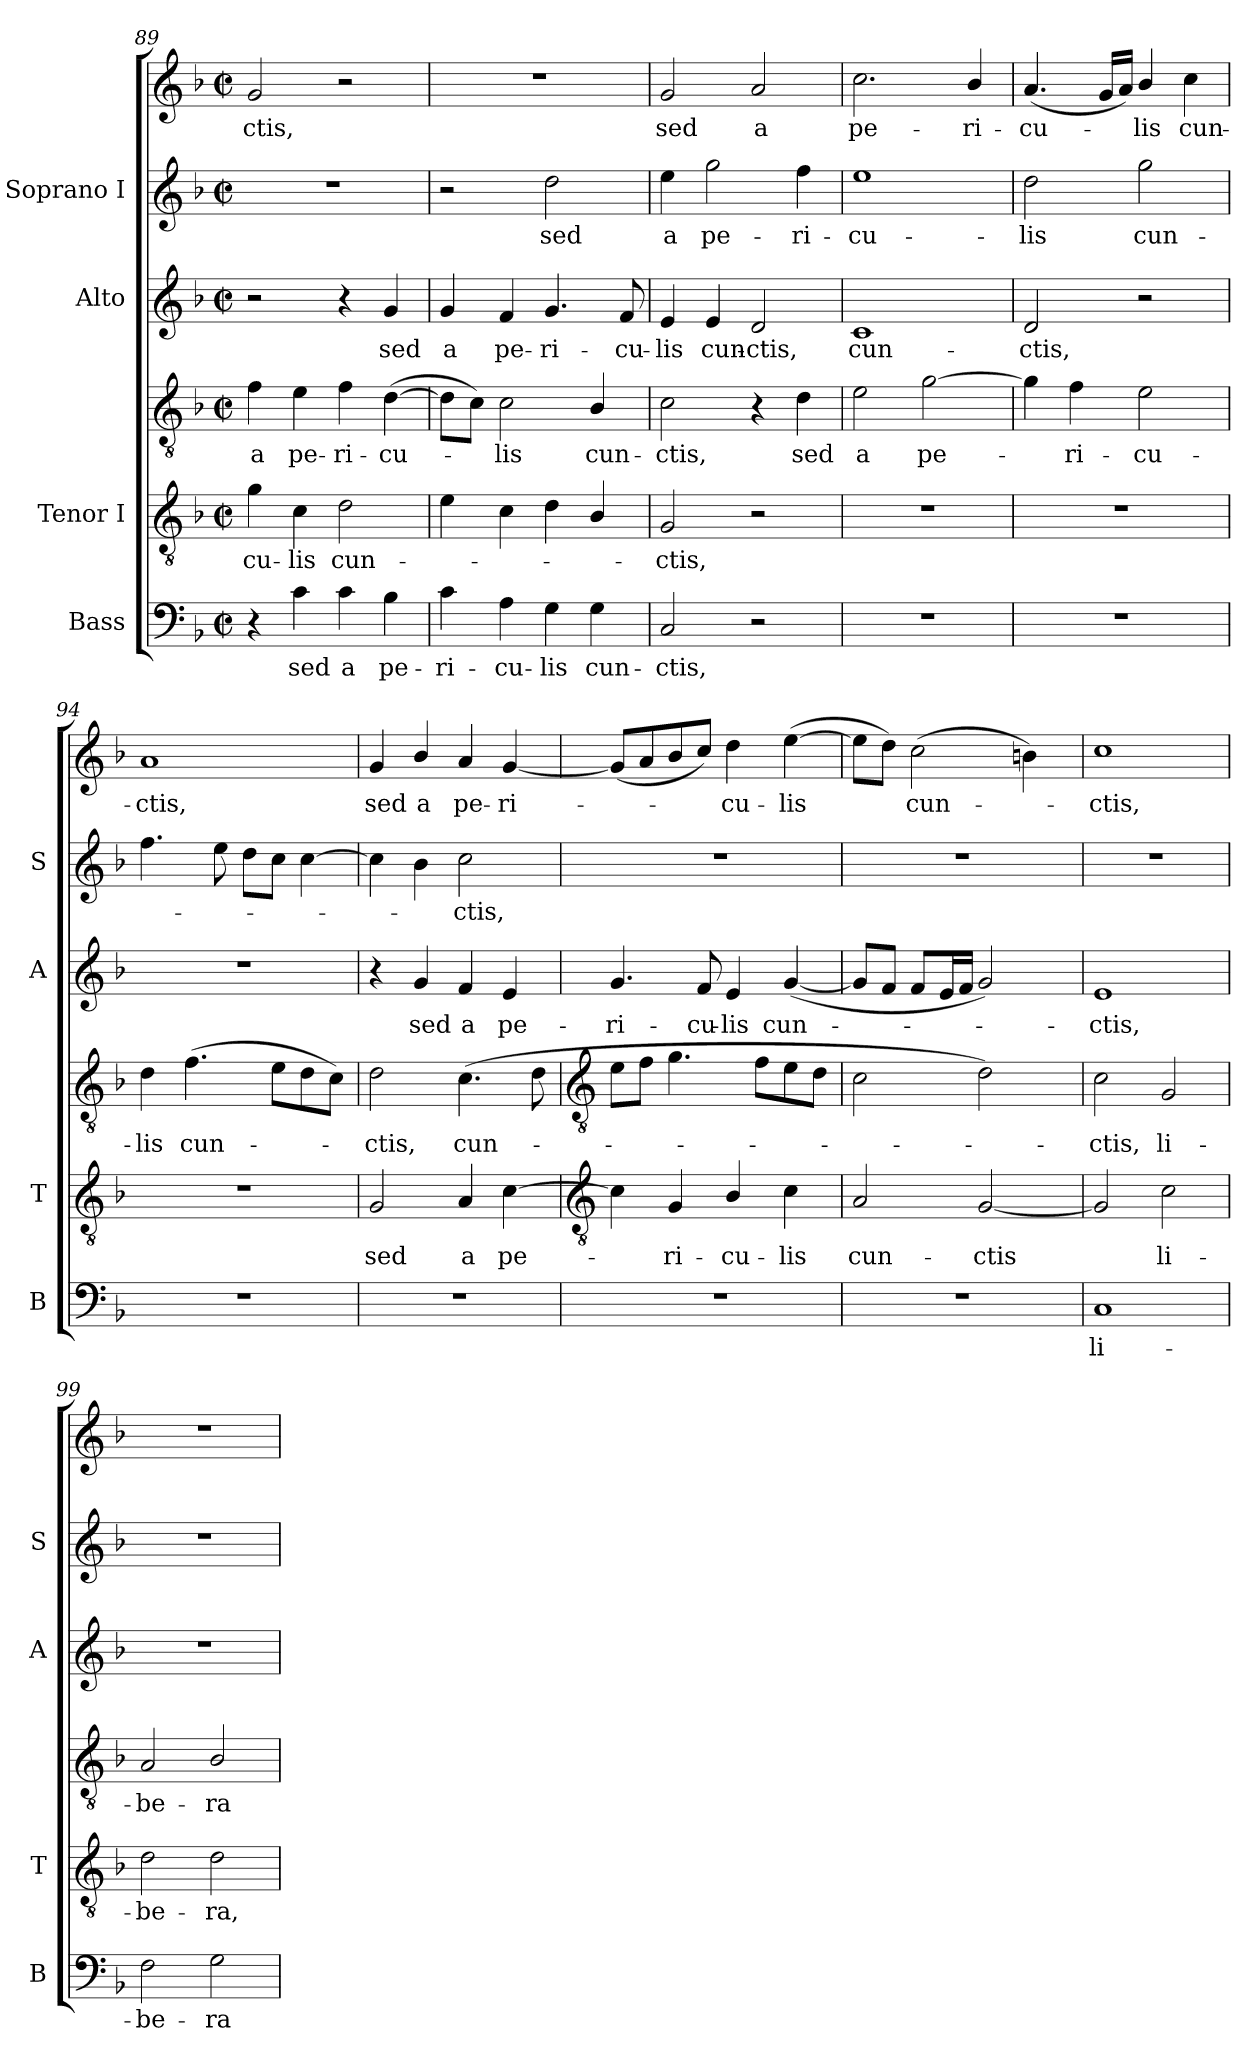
**kern	**text	**kern	**text	**kern	**text	**kern	**text	**kern	**text	**kern	**text
*part4	*part4	*part3	*part3	*part3	*part3	*part2	*part2	*part1	*part1	*part1	*part1
*staff6	*staff6	*staff5	*staff5	*staff4	*staff4	*staff3	*staff3	*staff2	*staff2	*staff1	*staff1
*I"Bass	*	*I"Tenor I	*	*	*	*I"Alto	*	*I"Soprano I	*	*	*
*I'B	*	*I'T	*	*	*	*I'A	*	*I'S	*	*	*
!!LO:LB:g=z
*clefF4	*	*clefGv2	*	*clefGv2	*	*clefG2	*	*clefG2	*	*clefG2	*
*k[b-]	*	*k[b-]	*	*k[b-]	*	*k[b-]	*	*k[b-]	*	*k[b-]	*
*F:	*	*F:	*	*F:	*	*F:	*	*F:	*	*F:	*
*M2/2	*	*M2/2	*	*M2/2	*	*M2/2	*	*M2/2	*	*M2/2	*
*met(c|)	*	*met(c|)	*	*met(c|)	*	*met(c|)	*	*met(c|)	*	*met(c|)	*
=89	=89	=89	=89	=89	=89	=89	=89	=89	=89	=89	=89
!	!	!	!LO:LY:b	!	!LO:LY:b	!	!	!	!	!	!LO:LY:b
4r	.	4g	cu-	4f	-a	2r	.	1r	.	2g	ctis,
!	!LO:LY:b	!	!LO:LY:b	!	!LO:LY:b	!	!	!	!	!	!
4c	sed	4c	-lis	4e	pe-	.	.	.	.	.	.
!	!LO:LY:b	!	!LO:LY:b	!	!LO:LY:b	!	!	!	!	!	!
4c	a	2d	cun-	4f	-ri-	4r	.	.	.	2r	.
!	!LO:LY:b	!	!	!	!LO:LY:b	!	!LO:LY:b	!	!	!	!
4B-	pe-	.	.	(>[4d	-cu-	4g	sed	.	.	.	.
=90	=90	=90	=90	=90	=90	=90	=90	=90	=90	=90	=90
!	!LO:LY:b	!	!	!	!	!	!LO:LY:b	!	!	!	!
4c	-ri-	4e	.	8dL]	.	4g	a	2r	.	1r	.
.	.	.	.	8cJ)	.	.	.	.	.	.	.
!	!LO:LY:b	!	!	!	!LO:LY:b	!	!LO:LY:b	!	!	!	!
4A	-cu-	4c	.	2c	lis	4f	pe-	.	.	.	.
!	!LO:LY:b	!	!	!	!	!	!LO:LY:b	!	!LO:LY:b	!	!
4G	-lis	4d	.	.	.	4.g	-ri-	2dd	sed	.	.
!	!LO:LY:b	!	!	!	!LO:LY:b	!	!	!	!	!	!
4G	cun-	4B-/	.	4B-/	cun-	.	.	.	.	.	.
!	!	!	!	!	!	!	!LO:LY:b	!	!	!	!
.	.	.	.	.	.	8f	-cu-	.	.	.	.
=91	=91	=91	=91	=91	=91	=91	=91	=91	=91	=91	=91
!	!LO:LY:b	!	!LO:LY:b	!	!LO:LY:b	!	!LO:LY:b	!	!LO:LY:b	!	!LO:LY:b
2C	-ctis,	2G	ctis,	2c	-ctis,	4e	-lis	4ee	a	2g	sed
!	!	!	!	!	!	!	!LO:LY:b	!	!LO:LY:b	!	!
.	.	.	.	.	.	4e	cun-	2gg	pe-	.	.
!	!	!	!	!	!	!	!LO:LY:b	!	!	!	!LO:LY:b
2r	.	2r	.	4r	.	2d	-ctis,	.	.	2a	a
!	!	!	!	!	!LO:LY:b	!	!	!	!LO:LY:b	!	!
.	.	.	.	4d	sed	.	.	4ff	-ri-	.	.
=92	=92	=92	=92	=92	=92	=92	=92	=92	=92	=92	=92
!	!	!	!	!	!LO:LY:b	!	!LO:LY:b	!	!LO:LY:b	!	!LO:LY:b
1r	.	1r	.	2e	a	1c	cun-	1ee	-cu-	2.cc	-pe-
!	!	!	!	!	!LO:LY:b	!	!	!	!	!	!
.	.	.	.	[2g	pe-	.	.	.	.	.	.
!	!	!	!	!	!	!	!	!	!	!	!LO:LY:b
.	.	.	.	.	.	.	.	.	.	4b-/	-ri-
=93	=93	=93	=93	=93	=93	=93	=93	=93	=93	=93	=93
!	!	!	!	!	!	!	!LO:LY:b	!	!LO:LY:b	!	!LO:LY:b
1r	.	1r	.	4g]	.	2d	-ctis,	2dd	-lis	(<4.a	-cu-
!	!	!	!	!	!LO:LY:b	!	!	!	!	!	!
.	.	.	.	4f	ri-	.	.	.	.	.	.
.	.	.	.	.	.	.	.	.	.	16gLL	.
.	.	.	.	.	.	.	.	.	.	16aJJ)	.
!	!	!	!	!	!LO:LY:b	!	!	!	!LO:LY:b	!	!LO:LY:b
.	.	.	.	2e	-cu-	2r	.	2gg	cun-	4b-/	lis
!	!	!	!	!	!	!	!	!	!	!	!LO:LY:b
.	.	.	.	.	.	.	.	.	.	4cc	cun-
=94	=94	=94	=94	=94	=94	=94	=94	=94	=94	=94	=94
!	!	!	!	!	!LO:LY:b	!	!	!	!	!	!LO:LY:b
1r	.	1r	.	4d	-lis	1r	.	4.ff	.	1a	ctis,
!	!	!	!	!	!LO:LY:b	!	!	!	!	!	!
.	.	.	.	(>4.f	cun-	.	.	.	.	.	.
.	.	.	.	.	.	.	.	8ee	.	.	.
.	.	.	.	.	.	.	.	8ddL	.	.	.
.	.	.	.	8eL	.	.	.	8ccJ	.	.	.
.	.	.	.	8d	.	.	.	[4cc	.	.	.
.	.	.	.	8cJ)	.	.	.	.	.	.	.
=95	=95	=95	=95	=95	=95	=95	=95	=95	=95	=95	=95
!	!	!	!LO:LY:b	!	!LO:LY:b	!	!	!	!	!	!LO:LY:b
1r	.	2G	sed	2d	ctis,	4r	.	4cc]	.	4g	sed
!	!	!	!	!	!	!	!LO:LY:b	!	!	!	!LO:LY:b
.	.	.	.	.	.	4g	sed	4b-\	.	4b-/	a
!	!	!	!LO:LY:b	!	!LO:LY:b	!	!LO:LY:b	!	!LO:LY:b	!	!LO:LY:b
.	.	4A	a	(>4.c	cun-	4f	a	2cc	ctis,	4a	pe-
!	!	!	!LO:LY:b	!	!	!	!LO:LY:b	!	!	!	!LO:LY:b
.	.	[4c	pe-	.	.	4e	pe-	.	.	[4g	-ri-
.	.	.	.	8d	.	.	.	.	.	.	.
!!LO:LB:g=z
=96	=96	=96	=96	=96	=96	=96	=96	=96	=96	=96	=96
*	*	*clefGv2	*	*clefGv2	*	*	*	*	*	*	*
!	!	!	!	!	!	!	!LO:LY:b	!	!	!	!
1r	.	4c]	.	8eL	.	4.g	-ri-	1r	.	(<8gL]	.
.	.	.	.	8fJ	.	.	.	.	.	8a	.
!	!	!	!LO:LY:b	!	!	!	!	!	!	!	!
.	.	4G	ri-	4.g	.	.	.	.	.	8b-	.
!	!	!	!	!	!	!	!LO:LY:b	!	!	!	!
.	.	.	.	.	.	8f	-cu-	.	.	8ccJ)	.
!	!	!	!LO:LY:b	!	!	!	!LO:LY:b	!	!	!	!LO:LY:b
.	.	4B-/	-cu-	.	.	4e	-lis	.	.	4dd	cu-
.	.	.	.	8fL	.	.	.	.	.	.	.
!	!	!	!LO:LY:b	!	!	!	!LO:LY:b	!	!	!	!LO:LY:b
.	.	4c	-lis	8e	.	(<[4g	cun-	.	.	(>[4ee	-lis
.	.	.	.	8dJ	.	.	.	.	.	.	.
=97	=97	=97	=97	=97	=97	=97	=97	=97	=97	=97	=97
!	!	!	!LO:LY:b	!	!	!	!	!	!	!	!
1r	.	2A	cun-	2c	.	8gL]	.	1r	.	8eeL]	.
.	.	.	.	.	.	8fJ	.	.	.	8ddJ)	.
!	!	!	!	!	!	!	!	!	!	!	!LO:LY:b
.	.	.	.	.	.	8fL	.	.	.	(>2cc	cun-
.	.	.	.	.	.	16eL	.	.	.	.	.
.	.	.	.	.	.	16fJJ	.	.	.	.	.
!	!	!	!LO:LY:b	!	!	!	!	!	!	!	!
.	.	[2G	-ctis	2d)	.	2g)	.	.	.	.	.
.	.	.	.	.	.	.	.	.	.	4b\)	.
=98	=98	=98	=98	=98	=98	=98	=98	=98	=98	=98	=98
!	!LO:LY:b	!	!	!	!LO:LY:b	!	!LO:LY:b	!	!	!	!LO:LY:b
1C	li-	2G]	.	2c	ctis,	1e	ctis,	1r	.	1cc	ctis,
!	!	!	!LO:LY:b	!	!LO:LY:b	!	!	!	!	!	!
.	.	2c	-li-	2G	li-	.	.	.	.	.	.
=99	=99	=99	=99	=99	=99	=99	=99	=99	=99	=99	=99
!	!LO:LY:b	!	!LO:LY:b	!	!LO:LY:b	!	!	!	!	!	!
2F	-be-	2d	be-	2A	-be-	1r	.	1r	.	1r	.
!	!LO:LY:b	!	!LO:LY:b	!	!LO:LY:b	!	!	!	!	!	!
2G	-ra	2d	-ra,	2B-/	-ra	.	.	.	.	.	.
=	=	=	=	=	=	=	=	=	=	=	=
*-	*-	*-	*-	*-	*-	*-	*-	*-	*-	*-	*-
